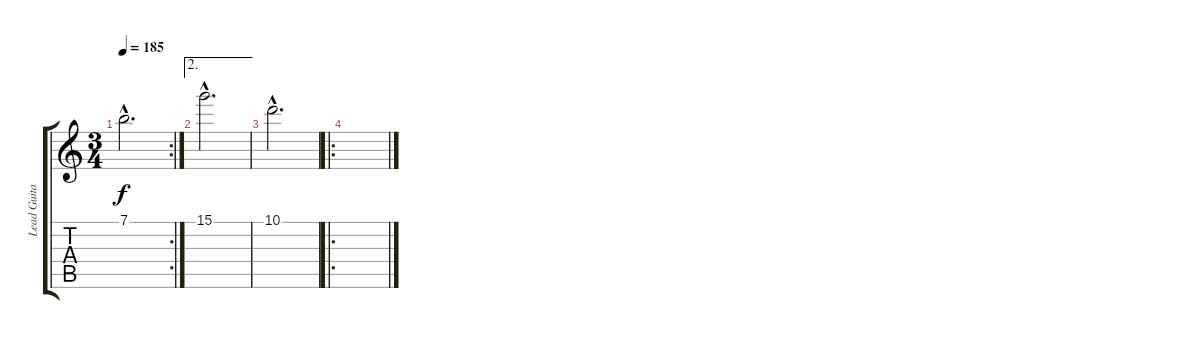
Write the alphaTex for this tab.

\track ("Lead Guitar" "Lead Guita") {instrument distortionguitar}
\staff {score tabs}
\tuning (E4 B3 G3 D3 A2 E2) {hide}
\rc 2
\ts (3 4)
\tempo 185
\clef g2
\ks c
7.1{hac t}.2{d dy f} |
\ae 2
15.1{hac}.2{d} |
10.1{hac}.2{d} |
\ro
